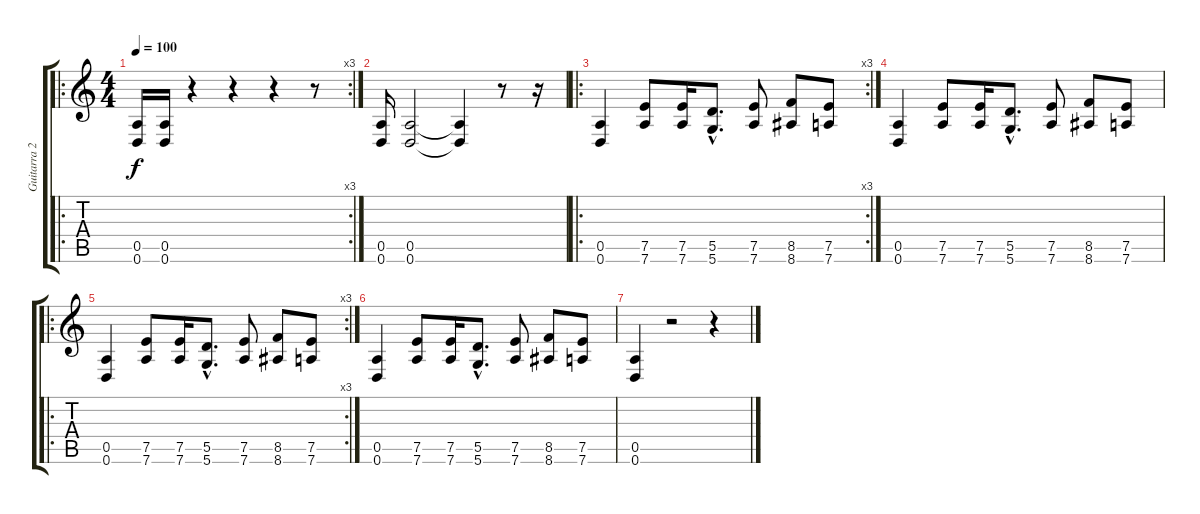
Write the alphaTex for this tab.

\track ("Guitarra 2" "Guitarra 2") {instrument distortionguitar}
\staff {score tabs}
\tuning (E4 B3 G3 D3 A2 D2) {hide}
\ro
\rc 3
\ts (4 4)
\tempo 100
\clef g2
\ks c
(0.5 0.6).16{dy f} (0.5 0.6).16 r.4 r.4 r.4 r.8 |
(0.5 0.6).16 (0.5 0.6).2 (0.5{t} 0.6{t}).4 r.8 r.16 |
\ro
\rc 3
(0.5 0.6).4{instrument distortionguitar} (7.5 7.6).8 (7.5 7.6).16 (5.5{hac} 5.6{hac}).8{d} (7.5 7.6).8 (8.5 8.6).8 (7.5 7.6).8 |
(0.5 0.6).4 (7.5 7.6).8 (7.5 7.6).16 (5.5{hac} 5.6{hac}).8{d} (7.5 7.6).8 (8.5 8.6).8 (7.5 7.6).8 |
\ro
\rc 3
(0.5 0.6).4 (7.5 7.6).8 (7.5 7.6).16 (5.5{hac} 5.6{hac}).8{d} (7.5 7.6).8 (8.5 8.6).8 (7.5 7.6).8 |
(0.5 0.6).4 (7.5 7.6).8 (7.5 7.6).16 (5.5{hac} 5.6{hac}).8{d} (7.5 7.6).8 (8.5 8.6).8 (7.5 7.6).8 |
(0.5 0.6).4 r.2 r.4
